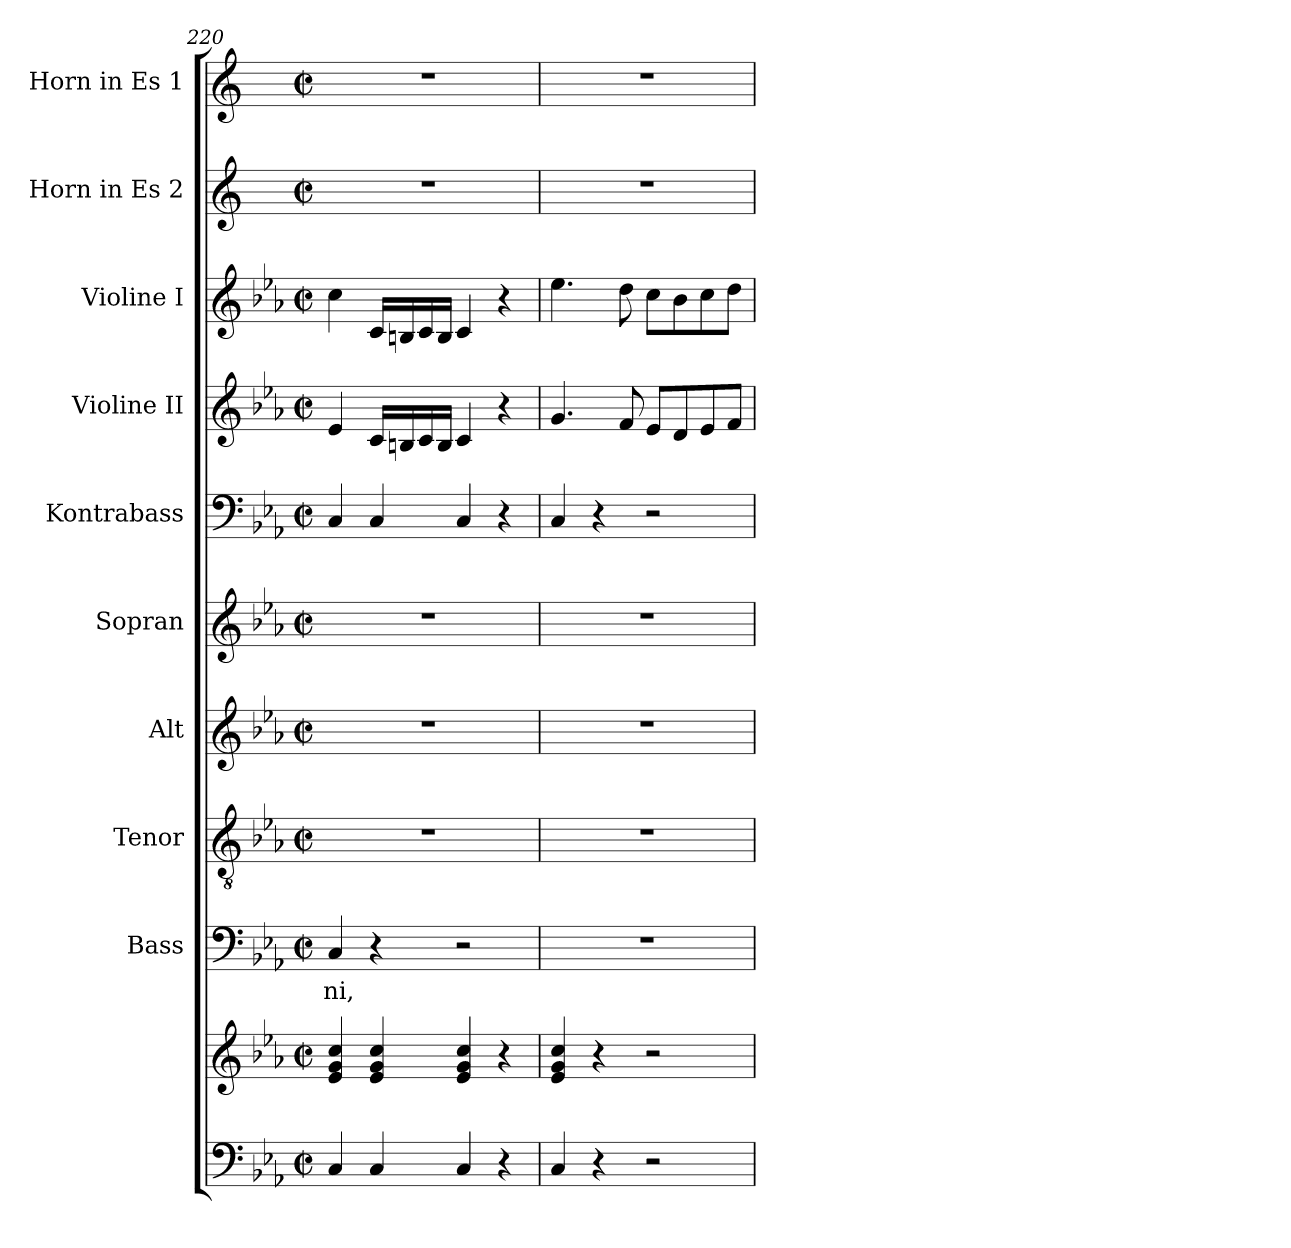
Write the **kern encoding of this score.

**kern	**kern	**kern	**text	**kern	**kern	**kern	**kern	**kern	**kern	**kern	**kern
*part10	*part10	*part9	*part9	*part8	*part7	*part6	*part5	*part4	*part3	*part2	*part1
*staff11	*staff10	*staff9	*staff9	*staff8	*staff7	*staff6	*staff5	*staff4	*staff3	*staff2	*staff1
*	*	*I"Bass	*	*I"Tenor	*I"Alt	*I"Sopran	*I"Kontrabass	*I"Violine II	*I"Violine I	*I"Horn in Es 2	*I"Horn in Es 1
*	*	*I'B.	*	*I'T.	*I'A.	*I'S.	*I'Kb.	*I'Vl. II	*I'Vl. I	*I'Hr. Es 2	*I'Hr. Es 1
*clefF4	*clefG2	*clefF4	*	*clefGv2	*clefG2	*clefG2	*clefF4	*clefG2	*clefG2	*clefG2	*clefG2
*	*	*	*	*	*	*	*ITrd7c12	*	*	*ITrd5c9	*ITrd5c9
*k[b-e-a-]	*k[b-e-a-]	*k[b-e-a-]	*	*k[b-e-a-]	*k[b-e-a-]	*k[b-e-a-]	*k[b-e-a-]	*k[b-e-a-]	*k[b-e-a-]	*k[b-e-a-]	*k[b-e-a-]
*E-:	*E-:	*E-:	*	*E-:	*E-:	*E-:	*E-:	*E-:	*E-:	*E-:	*E-:
*M2/2	*M2/2	*M2/2	*	*M2/2	*M2/2	*M2/2	*M2/2	*M2/2	*M2/2	*M2/2	*M2/2
*met(c|)	*met(c|)	*met(c|)	*	*met(c|)	*met(c|)	*met(c|)	*met(c|)	*met(c|)	*met(c|)	*met(c|)	*met(c|)
=220	=220	=220	=220	=220	=220	=220	=220	=220	=220	=220	=220
!	!	!	!LO:LY:b	!	!	!	!	!	!	!	!
4C/	4e-/ 4g/ 4cc/	4C/	-ni,	1r	1r	1r	4CC/	4e-/	4cc\	1r	1r
4C/	4e-/ 4g/ 4cc/	4r	.	.	.	.	4CC/	16c/LL	16c/LL	.	.
.	.	.	.	.	.	.	.	16Bn/	16Bn/	.	.
.	.	.	.	.	.	.	.	16c/	16c/	.	.
.	.	.	.	.	.	.	.	16B/JJ	16B/JJ	.	.
4C/	4e-/ 4g/ 4cc/	2r	.	.	.	.	4CC/	4c/	4c/	.	.
4r	4r	.	.	.	.	.	4r	4r	4r	.	.
=221	=221	=221	=221	=221	=221	=221	=221	=221	=221	=221	=221
4C/	4e-/ 4g/ 4cc/	1r	.	1r	1r	1r	4CC/	4.g/	4.ee-\	1r	1r
4r	4r	.	.	.	.	.	4r	.	.	.	.
.	.	.	.	.	.	.	.	8f/	8dd\	.	.
2r	2r	.	.	.	.	.	2r	8e-/L	8cc\L	.	.
.	.	.	.	.	.	.	.	8d/	8b-\	.	.
.	.	.	.	.	.	.	.	8e-/	8cc\	.	.
.	.	.	.	.	.	.	.	8f/J	8dd\J	.	.
=	=	=	=	=	=	=	=	=	=	=	=
*-	*-	*-	*-	*-	*-	*-	*-	*-	*-	*-	*-
